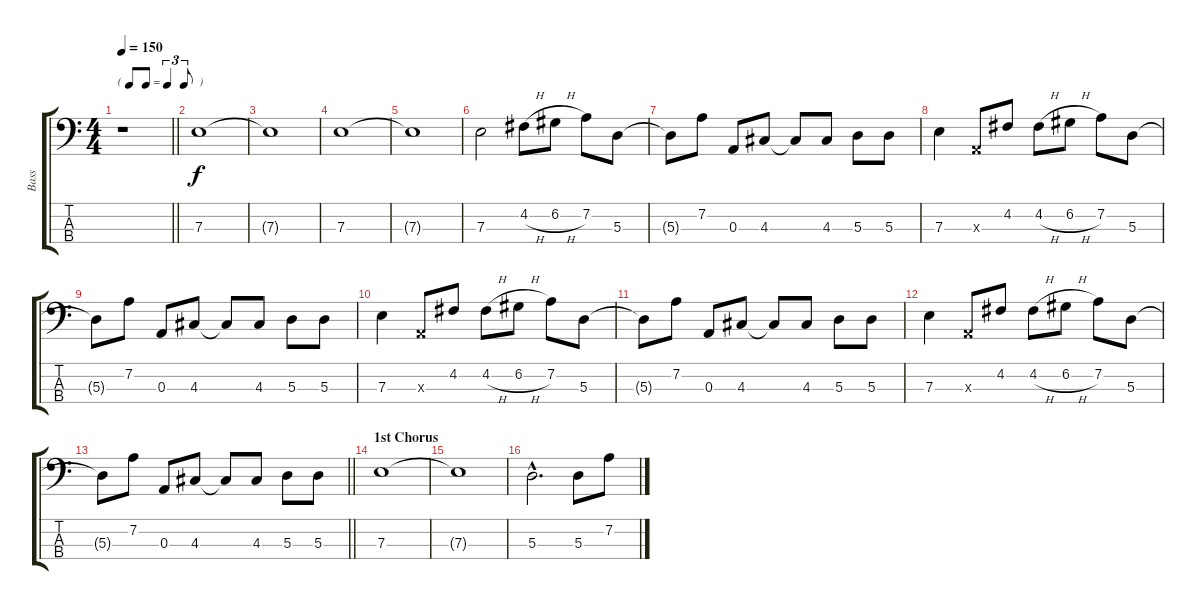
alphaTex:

\track ("Bass" "Bass") {instrument electricbassfinger}
\staff {score tabs}
\tuning (G2 D2 A1 E1) {hide}
\ts (4 4)
\tf triplet8th
\tempo 150
\clef f4
\barLineRight lightlight
\ks c
r.1{dy f instrument electricbassfinger} |
7.3.1 |
7.3{t}.1 |
7.3.1 |
7.3{t}.1 |
7.3.2 4.2{h}.8 6.2{h}.8 7.2.8 5.3.8 |
5.3{t}.8 7.2.8 0.3.8 4.3.8 4.3{t}.8 4.3.8 5.3.8 5.3.8 |
7.3.4 0.3{x}.8 4.2.8 4.2{h}.8 6.2{h}.8 7.2.8 5.3.8 |
5.3{t}.8 7.2.8 0.3.8 4.3.8 4.3{t}.8 4.3.8 5.3.8 5.3.8 |
7.3.4 0.3{x}.8 4.2.8 4.2{h}.8 6.2{h}.8 7.2.8 5.3.8 |
5.3{t}.8 7.2.8 0.3.8 4.3.8 4.3{t}.8 4.3.8 5.3.8 5.3.8 |
7.3.4 0.3{x}.8 4.2.8 4.2{h}.8 6.2{h}.8 7.2.8 5.3.8 |
\barLineRight lightlight
5.3{t}.8 7.2.8 0.3.8 4.3.8 4.3{t}.8 4.3.8 5.3.8 5.3.8 |
\section ("" "1st Chorus")
7.3.1 |
7.3{t}.1 |
5.3{hac}.2{d} 5.3.8 7.2.8
